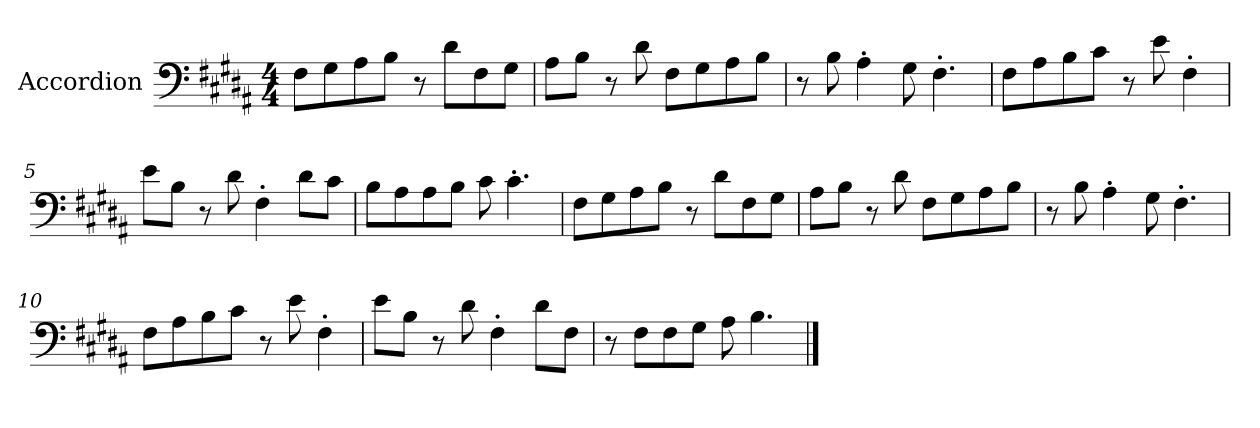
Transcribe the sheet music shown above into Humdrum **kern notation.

**kern
*part1
*staff1
*I"Accordion
*I'Acc.
*clefF4
*k[f#c#g#d#a#]
*M4/4
*MM160
=1
8F#\L
8G#\
8A#\
8B\J
8r
8d#\L
8F#\
8G#\J
=2
8A#\L
8B\J
8r
8d#\
8F#\L
8G#\
8A#\
8B\J
=3
8r
8B\
4A#'\
8G#\
4.F#'\
=4
8F#\L
8A#\
8B\
8c#\J
8r
8e\
4F#'\
=5
8e\L
8B\J
8r
8d#\
4F#'\
8d#\L
8c#\J
!!LO:LB:g=z
=6
8B\L
8A#\
8A#\
8B\J
8c#\
4.c#'\
=7
8F#\L
8G#\
8A#\
8B\J
8r
8d#\L
8F#\
8G#\J
=8
8A#\L
8B\J
8r
8d#\
8F#\L
8G#\
8A#\
8B\J
=9
8r
8B\
4A#'\
8G#\
4.F#'\
=10
8F#\L
8A#\
8B\
8c#\J
8r
8e\
4F#'\
=11
8e\L
8B\J
8r
8d#\
4F#'\
8d#\L
8F#\J
!!LO:LB:g=z
=12
8r
8F#\L
8F#\
8G#\J
8A#\
4.B\
==
*-
